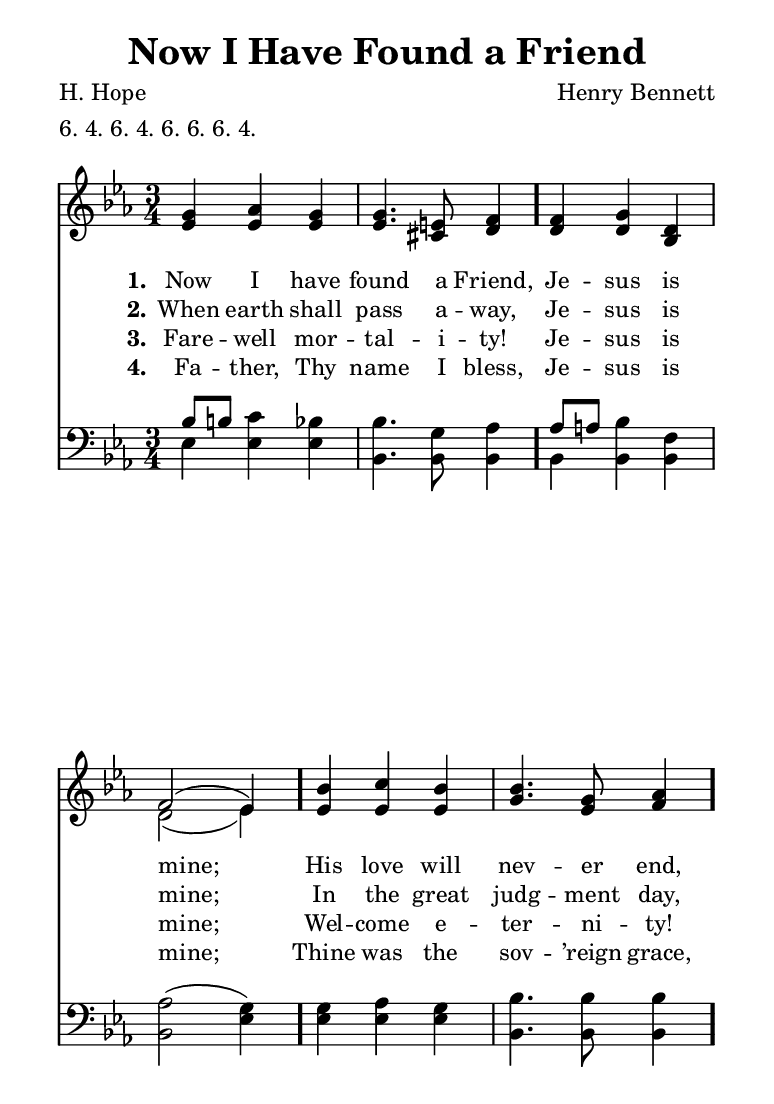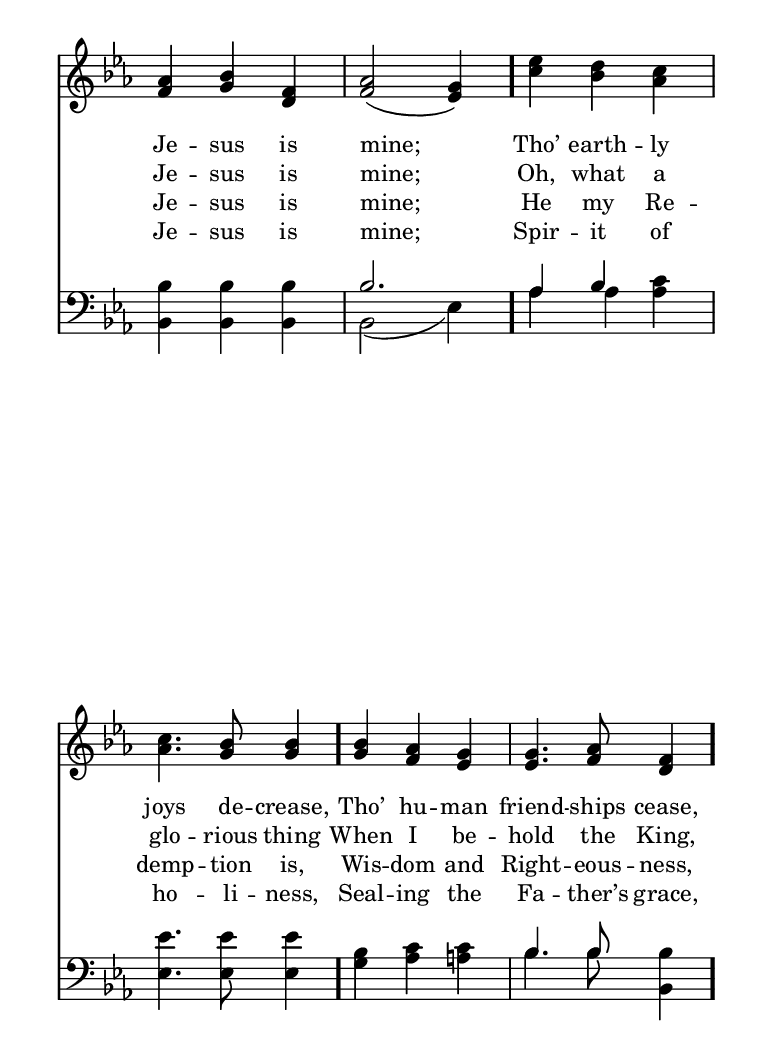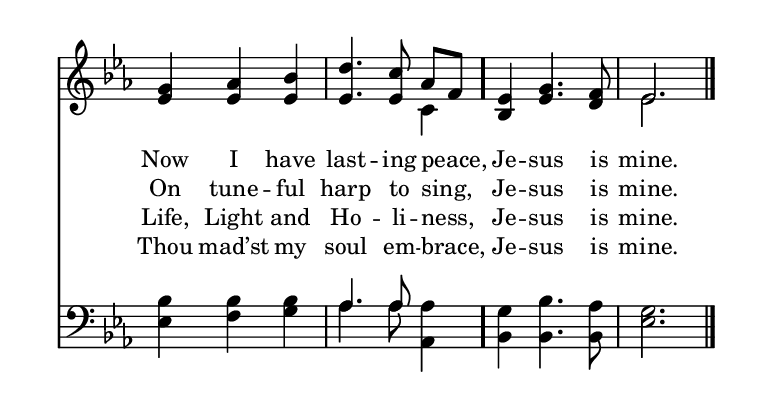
\include "common/global.ily"
\paper {
  \include "common/paper.ily"
  ragged-last-bottom = ##t
  system-system-spacing.padding = 11
}

\header{
  hymnnumber = "233"
  title = "Now I Have Found a Friend"
  tunename = "Jesus Mine"
  meter = "6. 4. 6. 4. 6. 6. 6. 4."
  poet = "H. Hope"
  composer = "Henry Bennett"
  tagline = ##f
}

global = {
  \include "common/overrides.ily"
  \override Staff.TimeSignature.style = #'numbered
  \time 3/4
  \override Score.MetronomeMark.transparent = ##t % hide all fermata changes too
  \tempo 4=90
  \key ees \major
  \autoBeamOff
}

notesSoprano = {
\global
\relative c'' {

  g4 aes g | g4. e8 f4 |
  f4 g d | f2( ees4) |
  bes'4 c bes | bes4. g8 aes4 |
  aes4 bes f | aes2( g4) |
  ees'4 d c | c4. bes8 bes4 |
  bes4 aes g | g4. aes8 f4 |
  g4 aes bes | d4. c8 aes8[ f] |
  ees4 g4. f8 | ees2. |

  \bar "|."

}
}

notesAlto = {
\global
\relative e' {

  ees4 ees ees | ees4. cis8 d4 |
  d4 d bes | d2( ees4) |
  ees4 ees ees | g4. ees8 f4 |
  f4 g d | f2( ees4) |
  c'4 bes aes | aes4. g8 g4 |
  g4 f ees | ees4. f8 d4 |
  ees4 ees ees | ees4. ees8 c4 |
  bes4 ees4. d8 | ees2. |

}
}

notesTenor = {
\global
\relative a {

  bes8[ b] c4 bes4 | bes4. g8 aes4 |
  aes8[ a] bes4 f | aes2( g4) |
  g4 aes g | bes4. bes8 bes4 |
  bes4 bes bes | bes2. |
  aes4 bes c | ees4. ees8 ees4 |
  bes4 c c | bes4. bes8 bes4 |
  bes4 bes bes | aes4. aes8 aes4 |
  g4 bes4. aes8 | g2. |

}
}

notesBass = {
\global
\relative f {

  ees4 ees ees | bes4. bes8 bes4 |
  bes4 bes bes | bes2( ees4) |
  ees4 ees ees | bes4. bes8 bes4 |
  bes4 bes bes | bes2( ees4) |
  aes4 aes aes | ees4. ees8 ees4 |
  g4 aes a | bes4. bes8 bes,4 |
  ees4 f g | aes4. aes8 aes,4 |
  bes4 bes4. bes8 | ees2. |

}
}

wordsA = \lyricmode {
\set stanza = "1."

Now I have found a Friend, \bar "."
Je -- sus is mine; \bar "."
His love will nev -- er end, \bar "."
Je -- sus is mine; \bar "."
Tho’ earth -- ly joys de -- crease, \bar "."
Tho’ hu -- man friend -- ships cease, \bar "."
Now I have last -- ing peace, \bar "."
Je -- sus is mine. \bar "."

}

wordsB = \lyricmode {
\set stanza = "2."

When earth shall pass a -- way,
Je -- sus is mine;
In the great judg -- ment day,
Je -- sus is mine;
Oh, what a glo -- rious thing
When I be -- hold the King,
On tune -- ful harp to sing,
Je -- sus is mine.

}

wordsC = \lyricmode {
\set stanza = "3."

Fare -- well mor -- tal -- i -- ty!
Je -- sus is mine;
Wel -- come e -- ter -- ni -- ty!
Je -- sus is mine;
He my Re -- demp -- tion is,
Wis -- dom and Right -- eous -- ness,
Life, Light and Ho -- li -- ness,
Je -- sus is mine.

}

wordsD = \lyricmode {
\set stanza = "4."

Fa -- ther, Thy name I bless,
Je -- sus is mine;
Thine was the sov -- ’reign grace,
Je -- sus is mine;
Spir -- it of ho -- li -- ness,
Seal -- ing the Fa -- ther’s grace,
Thou mad’st my soul em -- brace,
Je -- sus is mine.

}

\score {
  \context ChoirStaff <<
    \context Staff = upper <<
      \set Staff.autoBeaming = ##f
      \set ChoirStaff.systemStartDelimiter = #'SystemStartBar
      \set ChoirStaff.printPartCombineTexts = ##f
      \partcombine #'(2 . 9) \notesSoprano \notesAlto
      \context NullVoice = sopranos { \voiceOne << \notesSoprano >> }
      \context Lyrics = one   \lyricsto sopranos \wordsA
      \context Lyrics = two   \lyricsto sopranos \wordsB
      \context Lyrics = three \lyricsto sopranos \wordsC
      \context Lyrics = four  \lyricsto sopranos \wordsD
    >>
    \context Staff = men <<
      \set Staff.autoBeaming = ##f
      \clef bass
      \set ChoirStaff.printPartCombineTexts = ##f
      \partcombine #'(2 . 9) \notesTenor \notesBass
    >>
  >>
  \layout {
    \include "common/layout.ily"
  }
  \midi{
    \include "common/midi.ily"
  }
}

\version "2.19.49"  % necessary for upgrading to future LilyPond versions.

% vi:set et ts=2 sw=2 ai nocindent syntax=lilypond:
